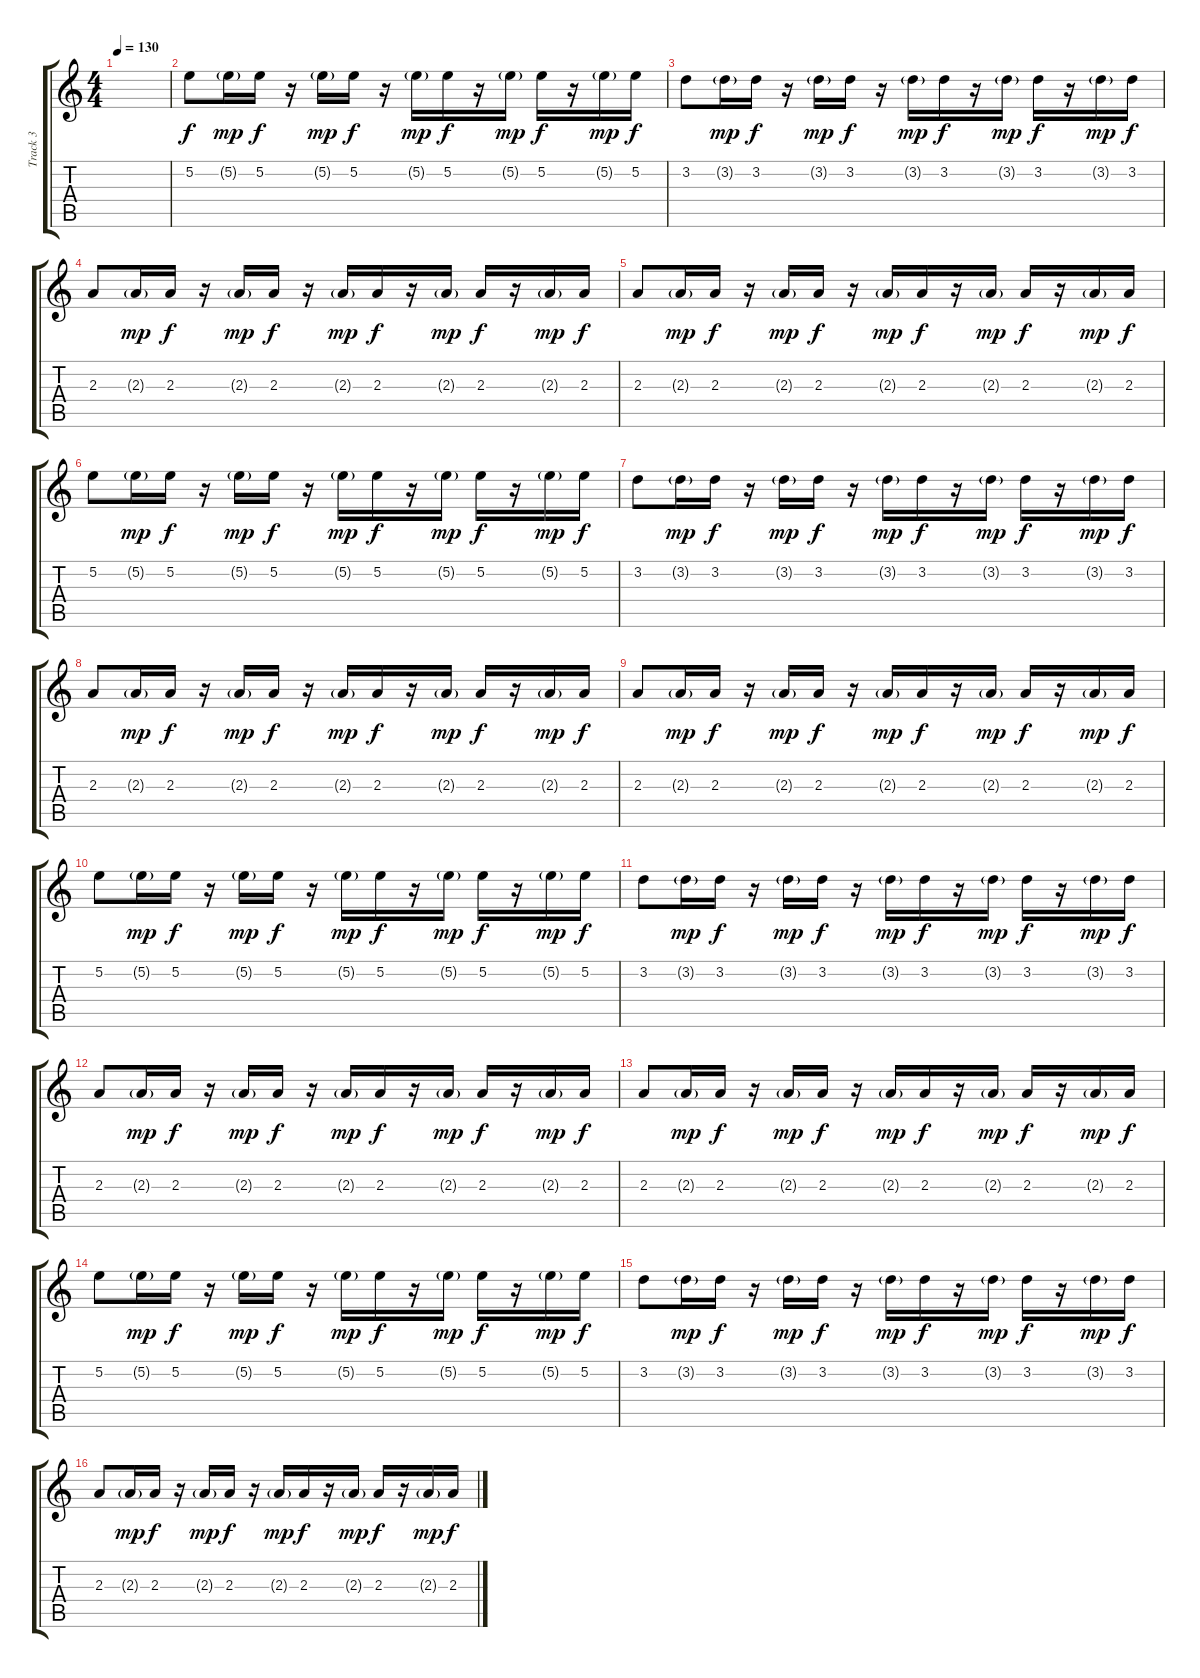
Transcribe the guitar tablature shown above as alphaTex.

\track ("Track 3" "Track 3") {instrument overdrivenguitar}
\staff {score tabs}
\tuning (E4 B3 G3 D3 A2 E2) {hide}
\ts (4 4)
\tempo 130
\clef g2
\ks c
|
5.2.8 5.2{g}.16{dy mp} 5.2.16{dy f} r.16 5.2{g}.16{dy mp} 5.2.16{dy f} r.16 5.2{g}.16{dy mp} 5.2.16{dy f} r.16 5.2{g}.16{dy mp} 5.2.16{dy f} r.16 5.2{g}.16{dy mp} 5.2.16{dy f} |
3.2.8 3.2{g}.16{dy mp} 3.2.16{dy f} r.16 3.2{g}.16{dy mp} 3.2.16{dy f} r.16 3.2{g}.16{dy mp} 3.2.16{dy f} r.16 3.2{g}.16{dy mp} 3.2.16{dy f} r.16 3.2{g}.16{dy mp} 3.2.16{dy f} |
2.3.8 2.3{g}.16{dy mp} 2.3.16{dy f} r.16 2.3{g}.16{dy mp} 2.3.16{dy f} r.16 2.3{g}.16{dy mp} 2.3.16{dy f} r.16 2.3{g}.16{dy mp} 2.3.16{dy f} r.16 2.3{g}.16{dy mp} 2.3.16{dy f} |
2.3.8 2.3{g}.16{dy mp} 2.3.16{dy f} r.16 2.3{g}.16{dy mp} 2.3.16{dy f} r.16 2.3{g}.16{dy mp} 2.3.16{dy f} r.16 2.3{g}.16{dy mp} 2.3.16{dy f} r.16 2.3{g}.16{dy mp} 2.3.16{dy f} |
5.2.8 5.2{g}.16{dy mp} 5.2.16{dy f} r.16 5.2{g}.16{dy mp} 5.2.16{dy f} r.16 5.2{g}.16{dy mp} 5.2.16{dy f} r.16 5.2{g}.16{dy mp} 5.2.16{dy f} r.16 5.2{g}.16{dy mp} 5.2.16{dy f} |
3.2.8 3.2{g}.16{dy mp} 3.2.16{dy f} r.16 3.2{g}.16{dy mp} 3.2.16{dy f} r.16 3.2{g}.16{dy mp} 3.2.16{dy f} r.16 3.2{g}.16{dy mp} 3.2.16{dy f} r.16 3.2{g}.16{dy mp} 3.2.16{dy f} |
2.3.8 2.3{g}.16{dy mp} 2.3.16{dy f} r.16 2.3{g}.16{dy mp} 2.3.16{dy f} r.16 2.3{g}.16{dy mp} 2.3.16{dy f} r.16 2.3{g}.16{dy mp} 2.3.16{dy f} r.16 2.3{g}.16{dy mp} 2.3.16{dy f} |
2.3.8 2.3{g}.16{dy mp} 2.3.16{dy f} r.16 2.3{g}.16{dy mp} 2.3.16{dy f} r.16 2.3{g}.16{dy mp} 2.3.16{dy f} r.16 2.3{g}.16{dy mp} 2.3.16{dy f} r.16 2.3{g}.16{dy mp} 2.3.16{dy f} |
5.2.8 5.2{g}.16{dy mp} 5.2.16{dy f} r.16 5.2{g}.16{dy mp} 5.2.16{dy f} r.16 5.2{g}.16{dy mp} 5.2.16{dy f} r.16 5.2{g}.16{dy mp} 5.2.16{dy f} r.16 5.2{g}.16{dy mp} 5.2.16{dy f} |
3.2.8 3.2{g}.16{dy mp} 3.2.16{dy f} r.16 3.2{g}.16{dy mp} 3.2.16{dy f} r.16 3.2{g}.16{dy mp} 3.2.16{dy f} r.16 3.2{g}.16{dy mp} 3.2.16{dy f} r.16 3.2{g}.16{dy mp} 3.2.16{dy f} |
2.3.8 2.3{g}.16{dy mp} 2.3.16{dy f} r.16 2.3{g}.16{dy mp} 2.3.16{dy f} r.16 2.3{g}.16{dy mp} 2.3.16{dy f} r.16 2.3{g}.16{dy mp} 2.3.16{dy f} r.16 2.3{g}.16{dy mp} 2.3.16{dy f} |
2.3.8 2.3{g}.16{dy mp} 2.3.16{dy f} r.16 2.3{g}.16{dy mp} 2.3.16{dy f} r.16 2.3{g}.16{dy mp} 2.3.16{dy f} r.16 2.3{g}.16{dy mp} 2.3.16{dy f} r.16 2.3{g}.16{dy mp} 2.3.16{dy f} |
5.2.8 5.2{g}.16{dy mp} 5.2.16{dy f} r.16 5.2{g}.16{dy mp} 5.2.16{dy f} r.16 5.2{g}.16{dy mp} 5.2.16{dy f} r.16 5.2{g}.16{dy mp} 5.2.16{dy f} r.16 5.2{g}.16{dy mp} 5.2.16{dy f} |
3.2.8 3.2{g}.16{dy mp} 3.2.16{dy f} r.16 3.2{g}.16{dy mp} 3.2.16{dy f} r.16 3.2{g}.16{dy mp} 3.2.16{dy f} r.16 3.2{g}.16{dy mp} 3.2.16{dy f} r.16 3.2{g}.16{dy mp} 3.2.16{dy f} |
2.3.8 2.3{g}.16{dy mp} 2.3.16{dy f} r.16 2.3{g}.16{dy mp} 2.3.16{dy f} r.16 2.3{g}.16{dy mp} 2.3.16{dy f} r.16 2.3{g}.16{dy mp} 2.3.16{dy f} r.16 2.3{g}.16{dy mp} 2.3.16{dy f}
